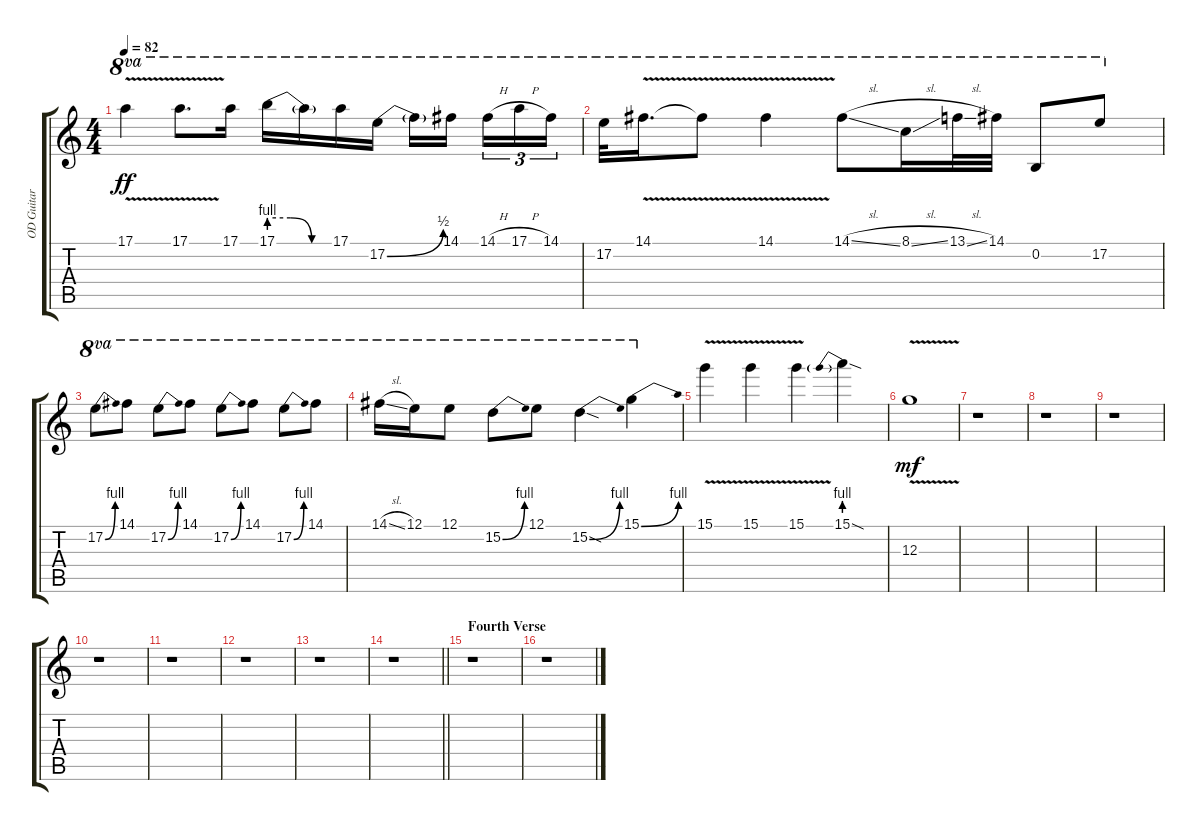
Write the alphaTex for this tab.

\track ("OD Guitar" "OD Guitar") {instrument overdrivenguitar}
\staff {score tabs}
\tuning (E4 B3 G3 D3 A2 E2) {hide}
\ts (4 4)
\tempo 82
\clef g2
\ks c
17.1{v}.4{ot 8va dy ff} 17.1{v}.8{d ot 8va} 17.1.16{ot 8va} 17.1{be (custom 0 4 20 4 40 0 60 0)}.16{ot 8va} 17.1{t}.16{ot 8va} 17.1.16{ot 8va} 17.2{be (bend 0 0 60 2)}.16{ot 8va} 17.2{t}.16{ot 8va} 14.1.16{ot 8va beam splitsecondary} 14.1{h}.16{tu (3 2) ot 8va} 17.1{h}.16{tu (3 2) ot 8va} 14.1.16{tu (3 2) ot 8va} |
17.2.32{ot 8va} 14.1{v}.16{d ot 8va} 14.1{v t}.8{ot 8va} 14.1{v}.4{ot 8va} 14.1{sl}.8{ot 8va} 8.1{sl}.16{ot 8va} 13.1{sl}.32{ot 8va} 14.1.32{ot 8va} 0.2.8{ot 8va} 17.2.8{ot 8va} |
17.2{be (bend 0 0 60 4)}.8{ot 8va} 14.1.8{ot 8va} 17.2{be (bend 0 0 60 4)}.8{ot 8va} 14.1.8{ot 8va} 17.2{be (bend 0 0 60 4)}.8{ot 8va} 14.1.8{ot 8va} 17.2{be (bend 0 0 60 4)}.8{ot 8va} 14.1.8{ot 8va} |
14.1{sl}.16{ot 8va} 12.1.16{ot 8va} 12.1.8{ot 8va} 15.2{be (bend 0 0 60 4)}.8{ot 8va} 12.1.8{ot 8va} 15.2{be (bend 0 0 60 4) sod}.4{ot 8va} 15.1{be (bend 0 0 60 4)}.4{ot 8va} |
15.1{v}.4 15.1{v}.4 15.1{v}.4 15.1{be (prebend 0 4 60 4) sod}.4 |
12.3{v}.1{dy mf} |
r.1 |
r.1 |
r.1 |
r.1 |
r.1 |
r.1 |
r.1 |
\barLineRight lightlight
r.1 |
\section ("" "Fourth Verse")
r.1 |
r.1
